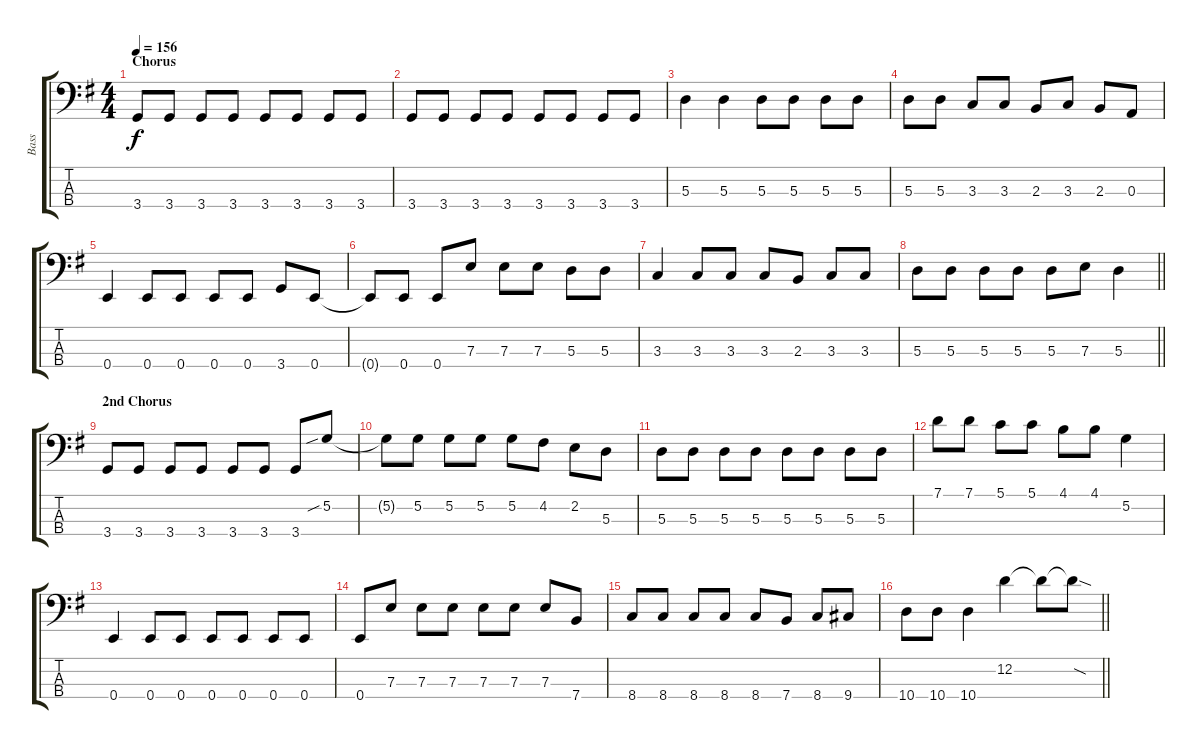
\track ("Bass" "Bass") {instrument electricbassfinger}
\staff {score tabs}
\tuning (G2 D2 A1 E1) {hide}
\ts (4 4)
\section ("" "Chorus")
\tempo 156
\clef f4
\ks g
3.4.8{dy f} 3.4.8 3.4.8 3.4.8 3.4.8 3.4.8 3.4.8 3.4.8 |
3.4.8 3.4.8 3.4.8 3.4.8 3.4.8 3.4.8 3.4.8 3.4.8 |
5.3.4 5.3.4 5.3.8 5.3.8 5.3.8 5.3.8 |
5.3.8 5.3.8 3.3.8 3.3.8 2.3.8 3.3.8 2.3.8 0.3.8 |
0.4.4 0.4.8 0.4.8 0.4.8 0.4.8 3.4.8 0.4.8 |
0.4{t}.8 0.4.8 0.4.8 7.3.8 7.3.8 7.3.8 5.3.8 5.3.8 |
3.3.4 3.3.8 3.3.8 3.3.8 2.3.8 3.3.8 3.3.8 |
\barLineRight lightlight
5.3.8 5.3.8 5.3.8 5.3.8 5.3.8 7.3.8 5.3.4 |
\section ("" "2nd Chorus")
3.4.8 3.4.8 3.4.8 3.4.8 3.4.8 3.4.8 3.4.8 5.2{sib}.8 |
5.2{t}.8 5.2.8 5.2.8 5.2.8 5.2.8 4.2.8 2.2.8 5.3.8 |
5.3.8 5.3.8 5.3.8 5.3.8 5.3.8 5.3.8 5.3.8 5.3.8 |
7.1.8 7.1.8 5.1.8 5.1.8 4.1.8 4.1.8 5.2.4 |
0.4.4 0.4.8 0.4.8 0.4.8 0.4.8 0.4.8 0.4.8 |
0.4.8 7.3.8 7.3.8 7.3.8 7.3.8 7.3.8 7.3.8 7.4.8 |
8.4.8 8.4.8 8.4.8 8.4.8 8.4.8 7.4.8 8.4.8 9.4.8 |
\barLineRight lightlight
10.4.8 10.4.8 10.4.4 12.2.4 12.2{t}.8 12.2{sod t}.8
